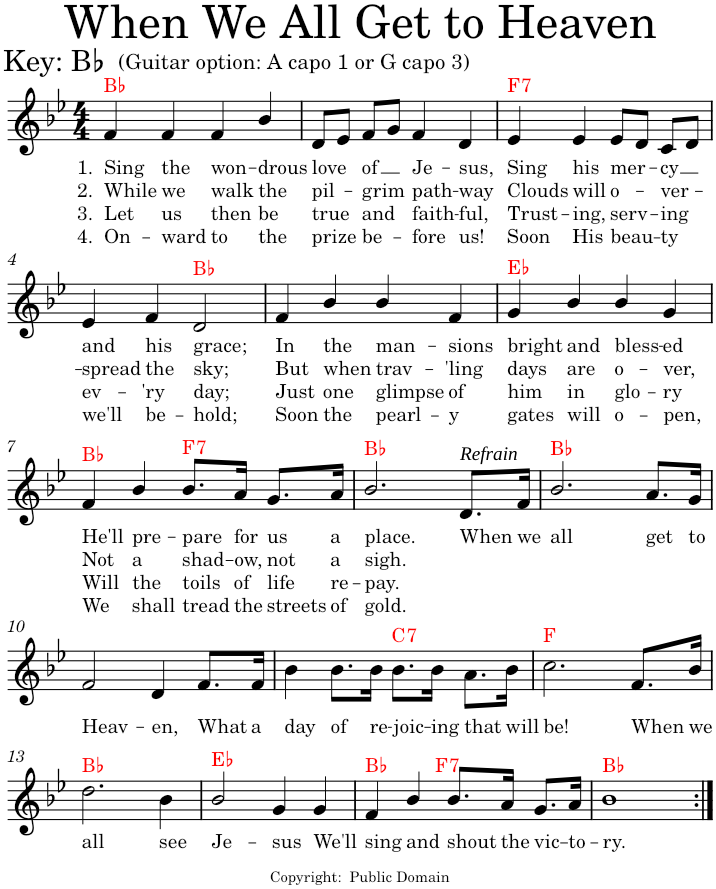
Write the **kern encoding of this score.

**kern	**text	**text	**text	**text	**harte
*part1	*part1	*part1	*part1	*part1	*part1
*staff1	*staff1	*staff1	*staff1	*staff1	*
*I"Piano	*	*	*	*	*
*I'Pno.	*	*	*	*	*
*clefG2	*	*	*	*	*
*k[b-e-]	*	*	*	*	*
*M4/4	*	*	*	*	*
=1	=1	=1	=1	=1	=1
!	!LO:LY:b	!LO:LY:b	!LO:LY:b	!LO:LY:b	!
4f/	1. Sing	2. While	-3. Let	4. On-	Bb:maj
!	!LO:LY:b	!LO:LY:b	!LO:LY:b	!LO:LY:b	!
4f/	the	we	us	-ward	.
!	!LO:LY:b	!LO:LY:b	!LO:LY:b	!LO:LY:b	!
4f/	won-	walk	then	to	.
!	!LO:LY:b	!LO:LY:b	!LO:LY:b	!LO:LY:b	!
4b-/	-drous	the	be	the	.
=2	=2	=2	=2	=2	=2
!	!LO:LY:b	!LO:LY:b	!LO:LY:b	!LO:LY:b	!
8d/L	love	pil-	true	prize	.
8e-/J	.	.	.	.	.
!	!LO:LY:b	!LO:LY:b	!LO:LY:b	!LO:LY:b	!
8f/L	of	-grim	and	be-	.
8g/J	.	.	.	.	.
!	!LO:LY:b	!LO:LY:b	!LO:LY:b	!LO:LY:b	!
4f/	Je-	path-	-faith-	-fore	.
!	!LO:LY:b	!LO:LY:b	!LO:LY:b	!LO:LY:b	!
4d/	-sus,	-way	ful,	us!	.
=3	=3	=3	=3	=3	=3
!	!LO:LY:b	!LO:LY:b	!LO:LY:b	!LO:LY:b	!LO:H:kt=7
4e-/	Sing	Clouds	Trust-	Soon	F:7
!	!LO:LY:b	!LO:LY:b	!LO:LY:b	!LO:LY:b	!
4e-/	his	will	-ing,	His	.
!	!LO:LY:b	!LO:LY:b	!LO:LY:b	!LO:LY:b	!
8e-/L	mer-	o-	serv-	beau-	.
8d/J	.	.	.	.	.
!	!LO:LY:b	!LO:LY:b	!LO:LY:b	!LO:LY:b	!
8c/L	-cy	-ver-	-ing	-ty	.
8d/J	.	.	.	.	.
!!LO:LB:g=z
=4	=4	=4	=4	=4	=4
!	!LO:LY:b	!LO:LY:b	!LO:LY:b	!LO:LY:b	!
4e-/	and	-spread	ev-	we'll	.
!	!LO:LY:b	!LO:LY:b	!LO:LY:b	!LO:LY:b	!
4f/	his	the	'ry	be-	.
!	!LO:LY:b	!LO:LY:b	!LO:LY:b	!LO:LY:b	!
2d/	-grace;	sky;	day;	-hold;	Bb:maj
=5	=5	=5	=5	=5	=5
!	!LO:LY:b	!LO:LY:b	!LO:LY:b	!LO:LY:b	!
4f/	In	But	Just	Soon	.
!	!LO:LY:b	!LO:LY:b	!LO:LY:b	!LO:LY:b	!
4b-/	the	when	one	the	.
!	!LO:LY:b	!LO:LY:b	!LO:LY:b	!LO:LY:b	!
4b-/	man-	trav-	glimpse	pearl-	.
!	!LO:LY:b	!LO:LY:b	!LO:LY:b	!LO:LY:b	!
4f/	-sions	-'ling	-of	-y	.
=6	=6	=6	=6	=6	=6
!	!LO:LY:b	!LO:LY:b	!LO:LY:b	!LO:LY:b	!
4g/	bright	days	him	gates	Eb:maj
!	!LO:LY:b	!LO:LY:b	!LO:LY:b	!LO:LY:b	!
4b-/	and	are	in	will	.
!	!LO:LY:b	!LO:LY:b	!LO:LY:b	!LO:LY:b	!
4b-/	bless-	o-	glo-	o-	.
!	!LO:LY:b	!LO:LY:b	!LO:LY:b	!LO:LY:b	!
4g/	-ed	-ver,	-ry	-pen,	.
!!LO:LB:g=z
=7	=7	=7	=7	=7	=7
!	!LO:LY:b	!LO:LY:b	!LO:LY:b	!LO:LY:b	!
4f/	He'll	Not	Will	We	Bb:maj
!	!LO:LY:b	!LO:LY:b	!LO:LY:b	!LO:LY:b	!
4b-/	pre-	a	the	shall	.
!	!LO:LY:b	!LO:LY:b	!LO:LY:b	!LO:LY:b	!LO:H:kt=7
8.b-/L	-pare	shad-	toils	tread	F:7
!	!LO:LY:b	!LO:LY:b	!LO:LY:b	!LO:LY:b	!
16a/Jk	for	-ow,	of	the	.
!	!LO:LY:b	!LO:LY:b	!LO:LY:b	!LO:LY:b	!
8.g/L	us	not	life	streets	.
!	!LO:LY:b	!LO:LY:b	!LO:LY:b	!LO:LY:b	!
16a/Jk	a	a	re-	of	.
=8	=8	=8	=8	=8	=8
!	!LO:LY:b	!LO:LY:b	!LO:LY:b	!LO:LY:b	!
2.b-/	place.	sigh.	pay.	gold.	Bb:maj
!LO:TX:a:i:t=Refrain	!	!	!	!	!
!	!LO:LY:b	!	!	!	!
8.d/L	When	.	.	.	.
!	!LO:LY:b	!	!	!	!
16f/Jk	we	.	.	.	.
=9	=9	=9	=9	=9	=9
!	!LO:LY:b	!	!	!	!
2.b-/	all	.	.	.	Bb:maj
!	!LO:LY:b	!	!	!	!
8.a/L	get	.	.	.	.
!	!LO:LY:b	!	!	!	!
16g/Jk	to	.	.	.	.
!!LO:LB:g=z
=10	=10	=10	=10	=10	=10
!	!LO:LY:b	!	!	!	!
2f/	Heav-	.	.	.	.
!	!LO:LY:b	!	!	!	!
4d/	-en,	.	.	.	.
!	!LO:LY:b	!	!	!	!
8.f/L	What	.	.	.	.
!	!LO:LY:b	!	!	!	!
16f/Jk	a	.	.	.	.
=11	=11	=11	=11	=11	=11
!	!LO:LY:b	!	!	!	!
4b-\	day	.	.	.	.
!	!LO:LY:b	!	!	!	!
8.b-\L	of	.	.	.	.
!	!LO:LY:b	!	!	!	!
16b-\Jk	re-	.	.	.	.
!	!LO:LY:b	!	!	!	!LO:H:kt=7
8.b-\L	-joic-	.	.	.	C:7
!	!LO:LY:b	!	!	!	!
16b-\Jk	-ing	.	.	.	.
!	!LO:LY:b	!	!	!	!
8.a\L	that	.	.	.	.
!	!LO:LY:b	!	!	!	!
16b-\Jk	will	.	.	.	.
=12	=12	=12	=12	=12	=12
!	!LO:LY:b	!	!	!	!
2.cc\	be!	.	.	.	F:maj
!	!LO:LY:b	!	!	!	!
8.f/L	When	.	.	.	.
!	!LO:LY:b	!	!	!	!
16b-/Jk	we	.	.	.	.
!!LO:LB:g=z
=13	=13	=13	=13	=13	=13
!	!LO:LY:b	!	!	!	!
2.dd\	all	.	.	.	Bb:maj
!	!LO:LY:b	!	!	!	!
4b-\	see	.	.	.	.
=14	=14	=14	=14	=14	=14
!	!LO:LY:b	!	!	!	!
2b-/	Je-	.	.	.	Eb:maj
!	!LO:LY:b	!	!	!	!
4g/	-sus	.	.	.	.
!	!LO:LY:b	!	!	!	!
4g/	We'll	.	.	.	.
=15	=15	=15	=15	=15	=15
!	!LO:LY:b	!	!	!	!
*^	*	*	*	*	*
4f/	4.ryy	sing	.	.	.	Bb:maj
!	!	!LO:LY:b	!	!	!	!
4b-/	.	and	.	.	.	.
!	!	!	!	!	!	!LO:H:kt=7
.	2ryy	.	.	.	.	F:7
!	!	!LO:LY:b	!	!	!	!
8.b-/L	.	shout	.	.	.	.
!	!	!LO:LY:b	!	!	!	!
16a/Jk	.	the	.	.	.	.
!	!	!LO:LY:b	!	!	!	!
8.g/L	.	vic-	.	.	.	.
.	8ryy	.	.	.	.	.
!	!	!LO:LY:b	!	!	!	!
16a/Jk	.	-to-	.	.	.	.
=16	=16	=16	=16	=16	=16	=16
!	!	!LO:LY:b	!	!	!	!
*v	*v	*	*	*	*	*
1b-	-ry.	.	.	.	Bb:maj
=:|!	=:|!	=:|!	=:|!	=:|!	=:|!
*-	*-	*-	*-	*-	*-
